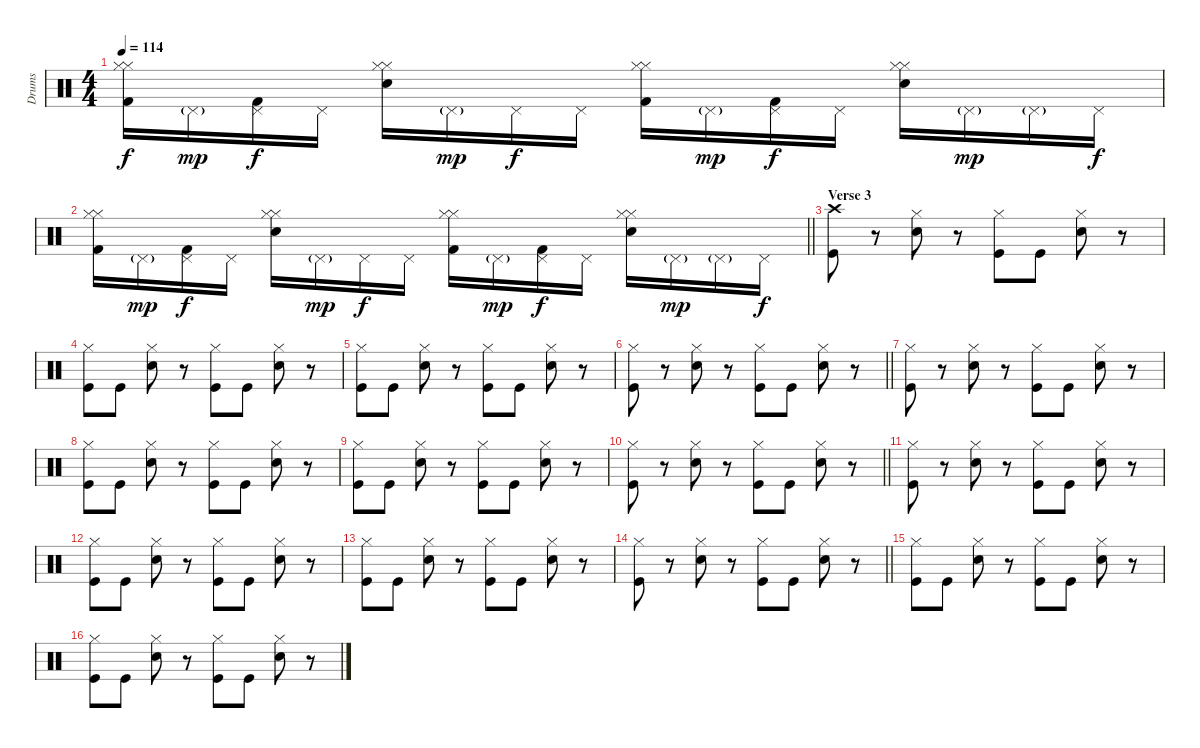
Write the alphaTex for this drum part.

\track ("Drums" "Drums") {instrument percussion}
\staff {score}
\articulation defaults
\ts (4 4)
\tempo 114
\clef neutral
\ks c
("Hi-Hat (closed)" "Hi-Hat (closed)" "Kick (hit) 2").16{dy f} "Pedal Hi-Hat (hit)"{g}.16{dy mp} ("Pedal Hi-Hat (hit)" "Kick (hit) 2").16{dy f} "Pedal Hi-Hat (hit)".16 ("Hi-Hat (closed)" "Hi-Hat (closed)" "Electric Snare (hit)").16 "Pedal Hi-Hat (hit)"{g}.16{dy mp} "Pedal Hi-Hat (hit)".16{dy f} "Pedal Hi-Hat (hit)".16 ("Hi-Hat (closed)" "Hi-Hat (closed)" "Kick (hit) 2").16 "Pedal Hi-Hat (hit)"{g}.16{dy mp} ("Pedal Hi-Hat (hit)" "Kick (hit) 2").16{dy f} "Pedal Hi-Hat (hit)".16 ("Hi-Hat (closed)" "Hi-Hat (closed)" "Electric Snare (hit)").16 "Pedal Hi-Hat (hit)"{g}.16{dy mp} "Pedal Hi-Hat (hit)"{g}.16 "Pedal Hi-Hat (hit)".16{dy f} |
\barLineRight lightlight
("Hi-Hat (closed)" "Hi-Hat (closed)" "Kick (hit) 2").16 "Pedal Hi-Hat (hit)"{g}.16{dy mp} ("Pedal Hi-Hat (hit)" "Kick (hit) 2").16{dy f} "Pedal Hi-Hat (hit)".16 ("Hi-Hat (closed)" "Hi-Hat (closed)" "Electric Snare (hit)").16 "Pedal Hi-Hat (hit)"{g}.16{dy mp} "Pedal Hi-Hat (hit)".16{dy f} "Pedal Hi-Hat (hit)".16 ("Hi-Hat (closed)" "Hi-Hat (closed)" "Kick (hit) 2").16 "Pedal Hi-Hat (hit)"{g}.16{dy mp} ("Pedal Hi-Hat (hit)" "Kick (hit) 2").16{dy f} "Pedal Hi-Hat (hit)".16 ("Hi-Hat (closed)" "Hi-Hat (closed)" "Electric Snare (hit)").16 "Pedal Hi-Hat (hit)"{g}.16{dy mp} "Pedal Hi-Hat (hit)"{g}.16 "Pedal Hi-Hat (hit)".16{dy f} |
\section ("" "Verse 3")
("Crash high (hit)" "Kick (hit)").8 r.8 ("Hi-Hat (closed)" "Electric Snare (hit)").8 r.8 ("Hi-Hat (closed)" "Kick (hit)").8 "Kick (hit)".8 ("Hi-Hat (closed)" "Electric Snare (hit)").8 r.8 |
("Hi-Hat (closed)" "Kick (hit)").8 "Kick (hit)".8 ("Hi-Hat (closed)" "Electric Snare (hit)").8 r.8 ("Hi-Hat (closed)" "Kick (hit)").8 "Kick (hit)".8 ("Hi-Hat (closed)" "Electric Snare (hit)").8 r.8 |
("Hi-Hat (closed)" "Kick (hit)").8 "Kick (hit)".8 ("Hi-Hat (closed)" "Electric Snare (hit)").8 r.8 ("Hi-Hat (closed)" "Kick (hit)").8 "Kick (hit)".8 ("Hi-Hat (closed)" "Electric Snare (hit)").8 r.8 |
\barLineRight lightlight
("Hi-Hat (closed)" "Kick (hit)").8 r.8 ("Hi-Hat (closed)" "Electric Snare (hit)").8 r.8 ("Hi-Hat (closed)" "Kick (hit)").8 "Kick (hit)".8 ("Hi-Hat (closed)" "Electric Snare (hit)").8 r.8 |
("Hi-Hat (closed)" "Kick (hit)").8 r.8 ("Hi-Hat (closed)" "Electric Snare (hit)").8 r.8 ("Hi-Hat (closed)" "Kick (hit)").8 "Kick (hit)".8 ("Hi-Hat (closed)" "Electric Snare (hit)").8 r.8 |
("Hi-Hat (closed)" "Kick (hit)").8 "Kick (hit)".8 ("Hi-Hat (closed)" "Electric Snare (hit)").8 r.8 ("Hi-Hat (closed)" "Kick (hit)").8 "Kick (hit)".8 ("Hi-Hat (closed)" "Electric Snare (hit)").8 r.8 |
("Hi-Hat (closed)" "Kick (hit)").8 "Kick (hit)".8 ("Hi-Hat (closed)" "Electric Snare (hit)").8 r.8 ("Hi-Hat (closed)" "Kick (hit)").8 "Kick (hit)".8 ("Hi-Hat (closed)" "Electric Snare (hit)").8 r.8 |
\barLineRight lightlight
("Hi-Hat (closed)" "Kick (hit)").8 r.8 ("Hi-Hat (closed)" "Electric Snare (hit)").8 r.8 ("Hi-Hat (closed)" "Kick (hit)").8 "Kick (hit)".8 ("Hi-Hat (closed)" "Electric Snare (hit)").8 r.8 |
("Hi-Hat (closed)" "Kick (hit)").8 r.8 ("Hi-Hat (closed)" "Electric Snare (hit)").8 r.8 ("Hi-Hat (closed)" "Kick (hit)").8 "Kick (hit)".8 ("Hi-Hat (closed)" "Electric Snare (hit)").8 r.8 |
("Hi-Hat (closed)" "Kick (hit)").8 "Kick (hit)".8 ("Hi-Hat (closed)" "Electric Snare (hit)").8 r.8 ("Hi-Hat (closed)" "Kick (hit)").8 "Kick (hit)".8 ("Hi-Hat (closed)" "Electric Snare (hit)").8 r.8 |
("Hi-Hat (closed)" "Kick (hit)").8 "Kick (hit)".8 ("Hi-Hat (closed)" "Electric Snare (hit)").8 r.8 ("Hi-Hat (closed)" "Kick (hit)").8 "Kick (hit)".8 ("Hi-Hat (closed)" "Electric Snare (hit)").8 r.8 |
\barLineRight lightlight
("Hi-Hat (closed)" "Kick (hit)").8 r.8 ("Hi-Hat (closed)" "Electric Snare (hit)").8 r.8 ("Hi-Hat (closed)" "Kick (hit)").8 "Kick (hit)".8 ("Hi-Hat (closed)" "Electric Snare (hit)").8 r.8 |
("Hi-Hat (closed)" "Kick (hit)").8 "Kick (hit)".8 ("Hi-Hat (closed)" "Electric Snare (hit)").8 r.8 ("Hi-Hat (closed)" "Kick (hit)").8 "Kick (hit)".8 ("Hi-Hat (closed)" "Electric Snare (hit)").8 r.8 |
("Hi-Hat (closed)" "Kick (hit)").8 "Kick (hit)".8 ("Hi-Hat (closed)" "Electric Snare (hit)").8 r.8 ("Hi-Hat (closed)" "Kick (hit)").8 "Kick (hit)".8 ("Hi-Hat (closed)" "Electric Snare (hit)").8 r.8
